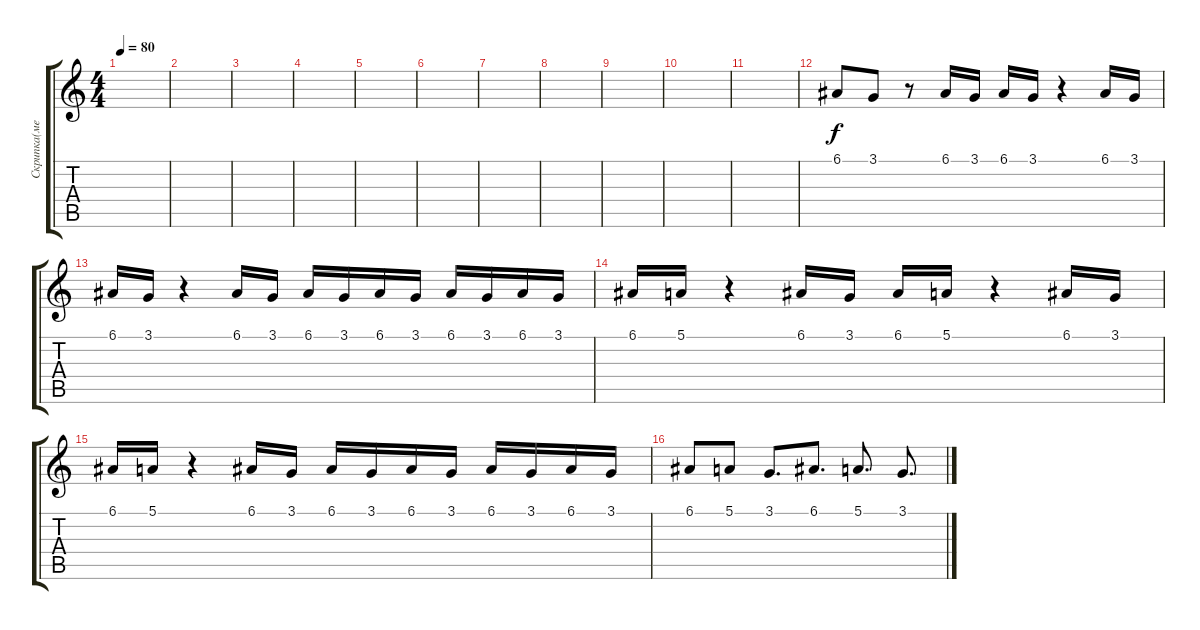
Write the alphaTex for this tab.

\track ("Скрипка(мелодия)" "Скрипка(ме") {instrument viola}
\staff {score tabs}
\tuning (E4 B3 G3 D3 A2 E2) {hide}
\ts (4 4)
\tempo 80
\clef g2
\ks c
|
|
|
|
|
|
|
|
|
|
|
6.1.8 3.1.8 r.8 6.1.16 3.1.16 6.1.16 3.1.16 r.4 6.1.16 3.1.16 |
6.1.16 3.1.16 r.4 6.1.16 3.1.16 6.1.16 3.1.16 6.1.16 3.1.16 6.1.16 3.1.16 6.1.16 3.1.16 |
6.1.16 5.1.16 r.4 6.1.16 3.1.16 6.1.16 5.1.16 r.4 6.1.16 3.1.16 |
6.1.16 5.1.16 r.4 6.1.16 3.1.16 6.1.16 3.1.16 6.1.16 3.1.16 6.1.16 3.1.16 6.1.16 3.1.16 |
6.1.8 5.1.8 3.1.8{d} 6.1.8{d} 5.1.8{d} 3.1.8{d}
